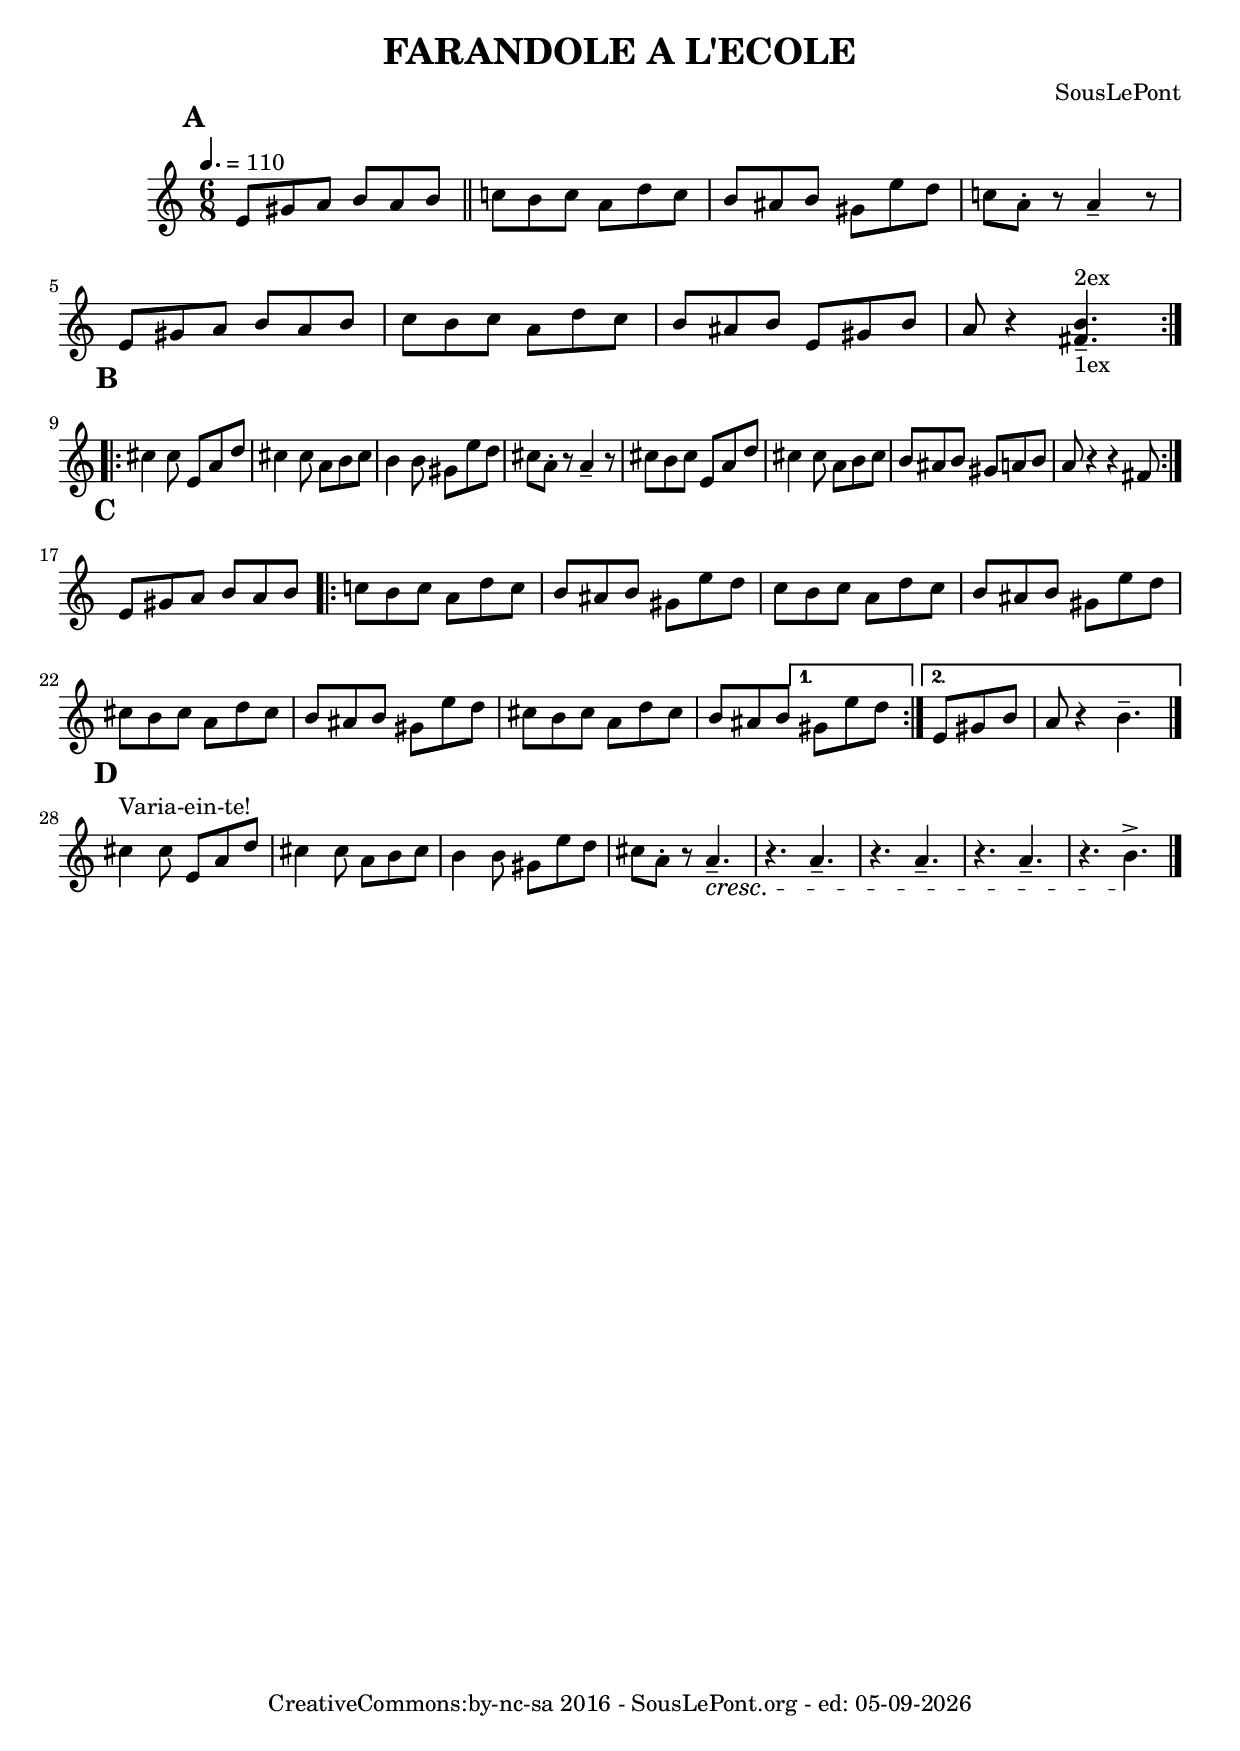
\version "2.10.0"
#(set-default-paper-size "a4")
#(set-global-staff-size 20)

\header{
	title = "FARANDOLE A L'ECOLE"
	subtitle = ""
	composer = "SousLePont"
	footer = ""
        date = # ( strftime "%d-%m-%Y" ( localtime ( current-time ) ) )
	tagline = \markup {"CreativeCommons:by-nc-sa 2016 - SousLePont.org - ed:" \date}
	dedication = ""
}
%Décommente la ligne suivante pour gagner de la place
%\paper {between-system-space = 1.0\cm between-system-padding = 1 ragged-bottom=##f ragged-last-bottom=##f }
pipeSymbol = {\bar ":|:" \break \mark \default}

harmonies = { \chords {
}}
melodie   = \relative c' { 
\time 6/8
\tempo 4. = 110
\mark \default \repeat volta 2 {
e8 gis a b a b \bar "||" c! b c a d c b ais b gis e' d c!  a-. r a4-- r8
e8 gis a b a b c b c a d c b ais b e, gis b  a8 r4 <b fis>4.--^"2ex"_"1ex" }\break 
\mark \default \repeat volta 2 {
cis4 cis8 e, a d  cis4 cis8 a b cis
b4 b8 gis e' d  cis a-. r a4-- r8
cis b cis e, a d  cis4 cis8 a b cis
b8 ais b gis a b a r4 r fis8 }\break 
\mark \default
e8 gis a b a b 
\repeat volta 2 {c! b c a d c b ais b gis e' d c b c a d c b ais b gis e' d \break
cis b cis a d cis b ais b gis e' d cis b cis a d cis b ais b} 
\alternative{{gis e' d}{\partial 4. e, gis! b a r4 b4.--}} \bar "|."\break
\mark \default
cis4^"Varia-ein-te!" cis8 e, a d  cis4 cis8 a b cis
b4 b8 gis e' d  cis a-. r a4.-- \cresc r a--  r a-- r a--  r b-> \! \bar "|."\break
}

droite    = \transpose c c { 

}
gauche    = \relative c { 

}

\score {
   <<
	%\new ChordNames \harmonies	%grave les accords au dessus 	
	\new Staff = "" { \clef "treble" \override Score.RehearsalMark #'padding = #5 \set Score.markFormatter = #format-mark-circle-letters \set Score.skipBars = ##t \melodie }

%	\new PianoStaff = "" <<
%       \new Staff = "droite" \with {\override StaffSymbol #'staff-space = #(magstep -3)\override StaffSymbol #'thickness = #(magstep -3)}  {\set fontSize = #-3 \droite }
%       \new Staff = "gauche" { \clef "bass" \gauche }
%       >>
  >>    
  \midi {
    }
  \layout {}
}

